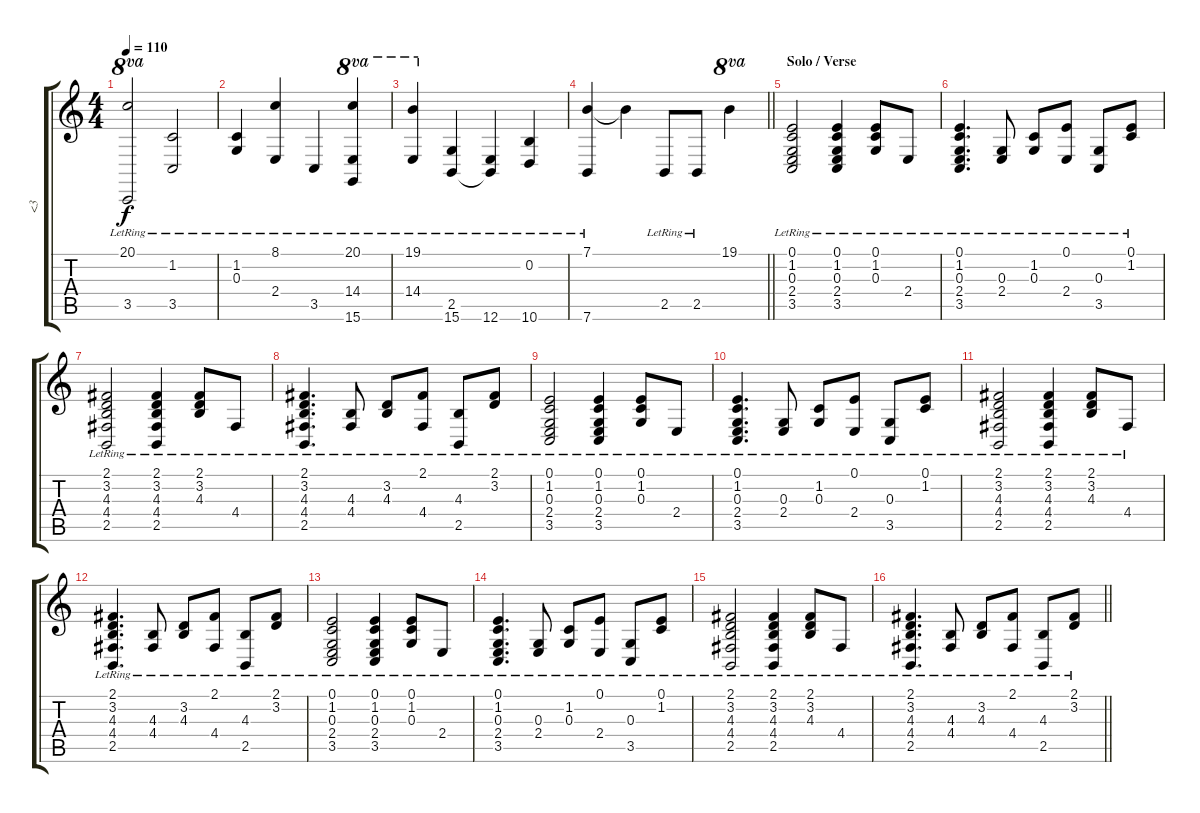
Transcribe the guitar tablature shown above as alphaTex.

\track ("<3" "<3") {instrument acousticgrandpiano}
\staff {score tabs}
\tuning (E4 B3 G3 D3 A2 E2) {hide}
\ts (4 4)
\tempo 110
\clef g2
\ks c
(20.1{lr} 3.5).2{ot 8va dy f} (1.2 3.5{lr}).2 |
(1.2{lr} 0.3{lr}).4 (8.1{lr} 2.4{lr}).4 3.5{lr}.4 (20.1{lr} 14.4{lr} 15.6{lr}).4{ot 8va} |
(19.1{lr} 14.4{lr}).4{ot 8va} (2.5{lr} 15.6{lr}).4 (2.5{t} 12.6{lr}).4 (0.2{lr} 10.6{lr}).4 |
\barLineRight lightlight
(7.1{lr} 7.6{lr}).4 7.1{t}.4 2.5{lr}.8 2.5{lr}.8 19.1.4{ot 8va} |
\section ("" "Solo / Verse")
(0.1{lr} 1.2{lr} 0.3{lr} 2.4{lr} 3.5{lr}).2 (0.1{lr} 1.2{lr} 0.3{lr} 2.4{lr} 3.5{lr}).4 (0.1{lr} 1.2{lr} 0.3{lr}).8 2.4{lr}.8 |
(0.1{lr} 1.2{lr} 0.3{lr} 2.4{lr} 3.5{lr}).4{d} (0.3{lr} 2.4{lr}).8 (1.2{lr} 0.3{lr}).8 (0.1{lr} 2.4{lr}).8 (0.3{lr} 3.5{lr}).8 (0.1{lr} 1.2{lr}).8 |
(2.1{lr} 3.2{lr} 4.3{lr} 4.4{lr} 2.5{lr}).2 (2.1{lr} 3.2{lr} 4.3{lr} 4.4{lr} 2.5{lr}).4 (2.1{lr} 3.2{lr} 4.3{lr}).8 4.4{lr}.8 |
(2.1{lr} 3.2{lr} 4.3{lr} 4.4{lr} 2.5{lr}).4{d} (4.3{lr} 4.4{lr}).8 (3.2{lr} 4.3{lr}).8 (2.1{lr} 4.4{lr}).8 (4.3{lr} 2.5{lr}).8 (2.1{lr} 3.2{lr}).8 |
(0.1{lr} 1.2{lr} 0.3{lr} 2.4{lr} 3.5{lr}).2 (0.1{lr} 1.2{lr} 0.3{lr} 2.4{lr} 3.5{lr}).4 (0.1{lr} 1.2{lr} 0.3{lr}).8 2.4{lr}.8 |
(0.1{lr} 1.2{lr} 0.3{lr} 2.4{lr} 3.5{lr}).4{d} (0.3{lr} 2.4{lr}).8 (1.2{lr} 0.3{lr}).8 (0.1{lr} 2.4{lr}).8 (0.3{lr} 3.5{lr}).8 (0.1{lr} 1.2{lr}).8 |
(2.1{lr} 3.2{lr} 4.3{lr} 4.4{lr} 2.5{lr}).2 (2.1{lr} 3.2{lr} 4.3{lr} 4.4{lr} 2.5{lr}).4 (2.1{lr} 3.2{lr} 4.3{lr}).8 4.4{lr}.8 |
(2.1{lr} 3.2{lr} 4.3{lr} 4.4{lr} 2.5{lr}).4{d} (4.3{lr} 4.4{lr}).8 (3.2{lr} 4.3{lr}).8 (2.1{lr} 4.4{lr}).8 (4.3{lr} 2.5{lr}).8 (2.1{lr} 3.2{lr}).8 |
(0.1{lr} 1.2{lr} 0.3{lr} 2.4{lr} 3.5{lr}).2 (0.1{lr} 1.2{lr} 0.3{lr} 2.4{lr} 3.5{lr}).4 (0.1{lr} 1.2{lr} 0.3{lr}).8 2.4{lr}.8 |
(0.1{lr} 1.2{lr} 0.3{lr} 2.4{lr} 3.5{lr}).4{d} (0.3{lr} 2.4{lr}).8 (1.2{lr} 0.3{lr}).8 (0.1{lr} 2.4{lr}).8 (0.3{lr} 3.5{lr}).8 (0.1{lr} 1.2{lr}).8 |
(2.1{lr} 3.2{lr} 4.3{lr} 4.4{lr} 2.5{lr}).2 (2.1{lr} 3.2{lr} 4.3{lr} 4.4{lr} 2.5{lr}).4 (2.1{lr} 3.2{lr} 4.3{lr}).8 4.4{lr}.8 |
\barLineRight lightlight
(2.1{lr} 3.2{lr} 4.3{lr} 4.4{lr} 2.5{lr}).4{d} (4.3{lr} 4.4{lr}).8 (3.2{lr} 4.3{lr}).8 (2.1{lr} 4.4{lr}).8 (4.3{lr} 2.5{lr}).8 (2.1{lr} 3.2{lr}).8
